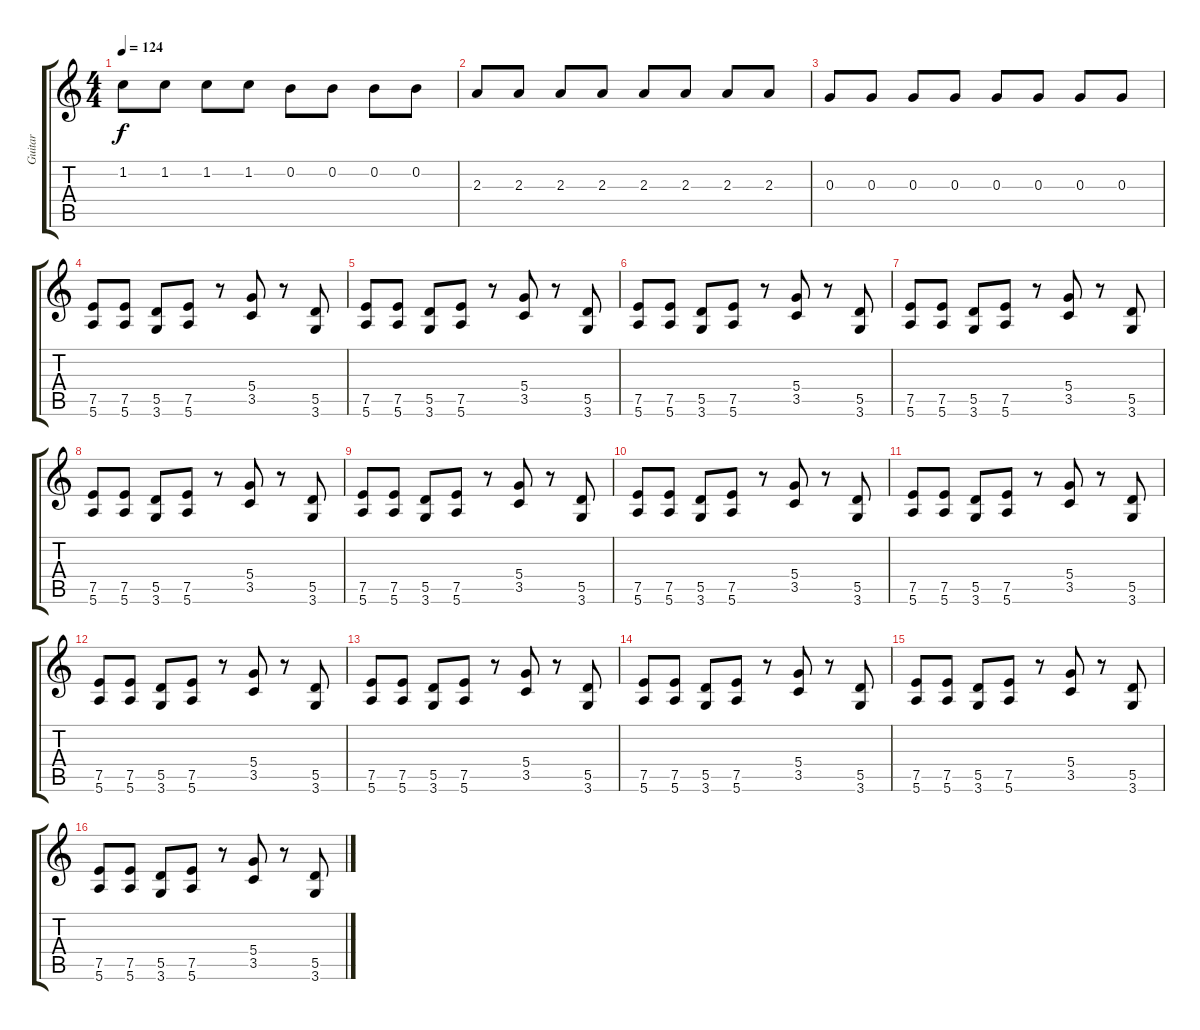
\track ("Guitar" "Guitar") {instrument distortionguitar}
\staff {score tabs}
\tuning (E4 B3 G3 D3 A2 E2) {hide}
\ts (4 4)
\tempo 124
\clef g2
\ks c
1.2.8{dy f} 1.2.8 1.2.8 1.2.8 0.2.8 0.2.8 0.2.8 0.2.8 |
2.3.8 2.3.8 2.3.8 2.3.8 2.3.8 2.3.8 2.3.8 2.3.8 |
0.3.8 0.3.8 0.3.8 0.3.8 0.3.8 0.3.8 0.3.8 0.3.8 |
(7.5 5.6).8 (7.5 5.6).8 (5.5 3.6).8 (7.5 5.6).8 r.8 (5.4 3.5).8 r.8 (5.5 3.6).8 |
(7.5 5.6).8 (7.5 5.6).8 (5.5 3.6).8 (7.5 5.6).8 r.8 (5.4 3.5).8 r.8 (5.5 3.6).8 |
(7.5 5.6).8 (7.5 5.6).8 (5.5 3.6).8 (7.5 5.6).8 r.8 (5.4 3.5).8 r.8 (5.5 3.6).8 |
(7.5 5.6).8 (7.5 5.6).8 (5.5 3.6).8 (7.5 5.6).8 r.8 (5.4 3.5).8 r.8 (5.5 3.6).8 |
(7.5 5.6).8 (7.5 5.6).8 (5.5 3.6).8 (7.5 5.6).8 r.8 (5.4 3.5).8 r.8 (5.5 3.6).8 |
(7.5 5.6).8 (7.5 5.6).8 (5.5 3.6).8 (7.5 5.6).8 r.8 (5.4 3.5).8 r.8 (5.5 3.6).8 |
(7.5 5.6).8 (7.5 5.6).8 (5.5 3.6).8 (7.5 5.6).8 r.8 (5.4 3.5).8 r.8 (5.5 3.6).8 |
(7.5 5.6).8 (7.5 5.6).8 (5.5 3.6).8 (7.5 5.6).8 r.8 (5.4 3.5).8 r.8 (5.5 3.6).8 |
(7.5 5.6).8 (7.5 5.6).8 (5.5 3.6).8 (7.5 5.6).8 r.8 (5.4 3.5).8 r.8 (5.5 3.6).8 |
(7.5 5.6).8 (7.5 5.6).8 (5.5 3.6).8 (7.5 5.6).8 r.8 (5.4 3.5).8 r.8 (5.5 3.6).8 |
(7.5 5.6).8 (7.5 5.6).8 (5.5 3.6).8 (7.5 5.6).8 r.8 (5.4 3.5).8 r.8 (5.5 3.6).8 |
(7.5 5.6).8 (7.5 5.6).8 (5.5 3.6).8 (7.5 5.6).8 r.8 (5.4 3.5).8 r.8 (5.5 3.6).8 |
(7.5 5.6).8 (7.5 5.6).8 (5.5 3.6).8 (7.5 5.6).8 r.8 (5.4 3.5).8 r.8 (5.5 3.6).8
